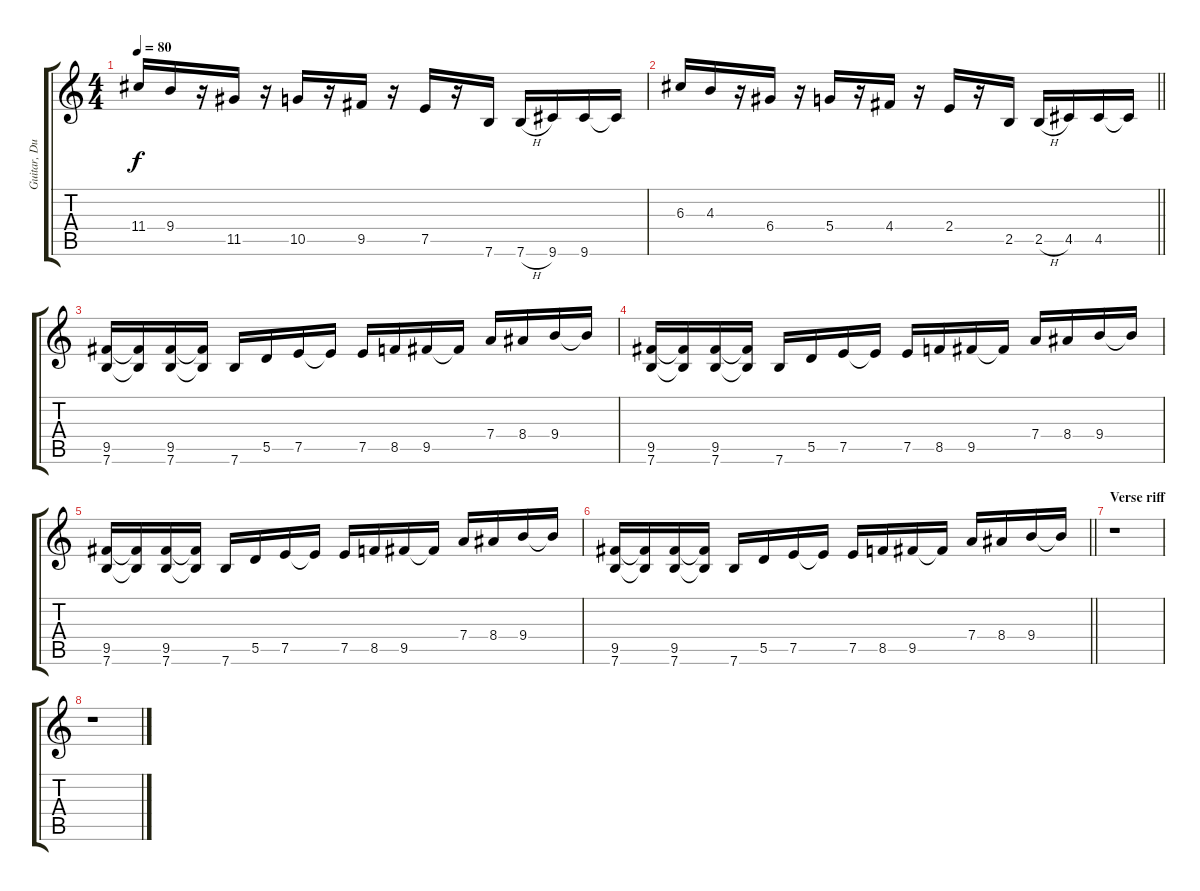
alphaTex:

\track ("Guitar, Dubs" "Guitar, Du") {instrument overdrivenguitar}
\staff {score tabs}
\tuning (E4 B3 G3 D3 A2 E2) {hide}
\ts (4 4)
\tempo 80
\clef g2
\ks c
11.4.16{dy f} 9.4.16 r.16 11.5.16 r.16 10.5.16 r.16 9.5.16 r.16 7.5.16 r.16 7.6.16 7.6{h}.16 9.6.16 9.6.16 9.6{t}.16 |
\barLineRight lightlight
6.3.16 4.3.16 r.16 6.4.16 r.16 5.4.16 r.16 4.4.16 r.16 2.4.16 r.16 2.5.16 2.5{h}.16 4.5.16 4.5.16 4.5{t}.16 |
(9.5 7.6).16 (9.5{t} 7.6{t}).16 (9.5 7.6).16 (9.5{t} 7.6{t}).16 7.6.16 5.5.16 7.5.16 7.5{t}.16 7.5.16 8.5.16 9.5.16 9.5{t}.16 7.4.16 8.4.16 9.4.16 9.4{t}.16 |
(9.5 7.6).16 (9.5{t} 7.6{t}).16 (9.5 7.6).16 (9.5{t} 7.6{t}).16 7.6.16 5.5.16 7.5.16 7.5{t}.16 7.5.16 8.5.16 9.5.16 9.5{t}.16 7.4.16 8.4.16 9.4.16 9.4{t}.16 |
(9.5 7.6).16 (9.5{t} 7.6{t}).16 (9.5 7.6).16 (9.5{t} 7.6{t}).16 7.6.16 5.5.16 7.5.16 7.5{t}.16 7.5.16 8.5.16 9.5.16 9.5{t}.16 7.4.16 8.4.16 9.4.16 9.4{t}.16 |
\barLineRight lightlight
(9.5 7.6).16 (9.5{t} 7.6{t}).16 (9.5 7.6).16 (9.5{t} 7.6{t}).16 7.6.16 5.5.16 7.5.16 7.5{t}.16 7.5.16 8.5.16 9.5.16 9.5{t}.16 7.4.16 8.4.16 9.4.16 9.4{t}.16 |
\section ("" "Verse riff")
r.1 |
r.1
